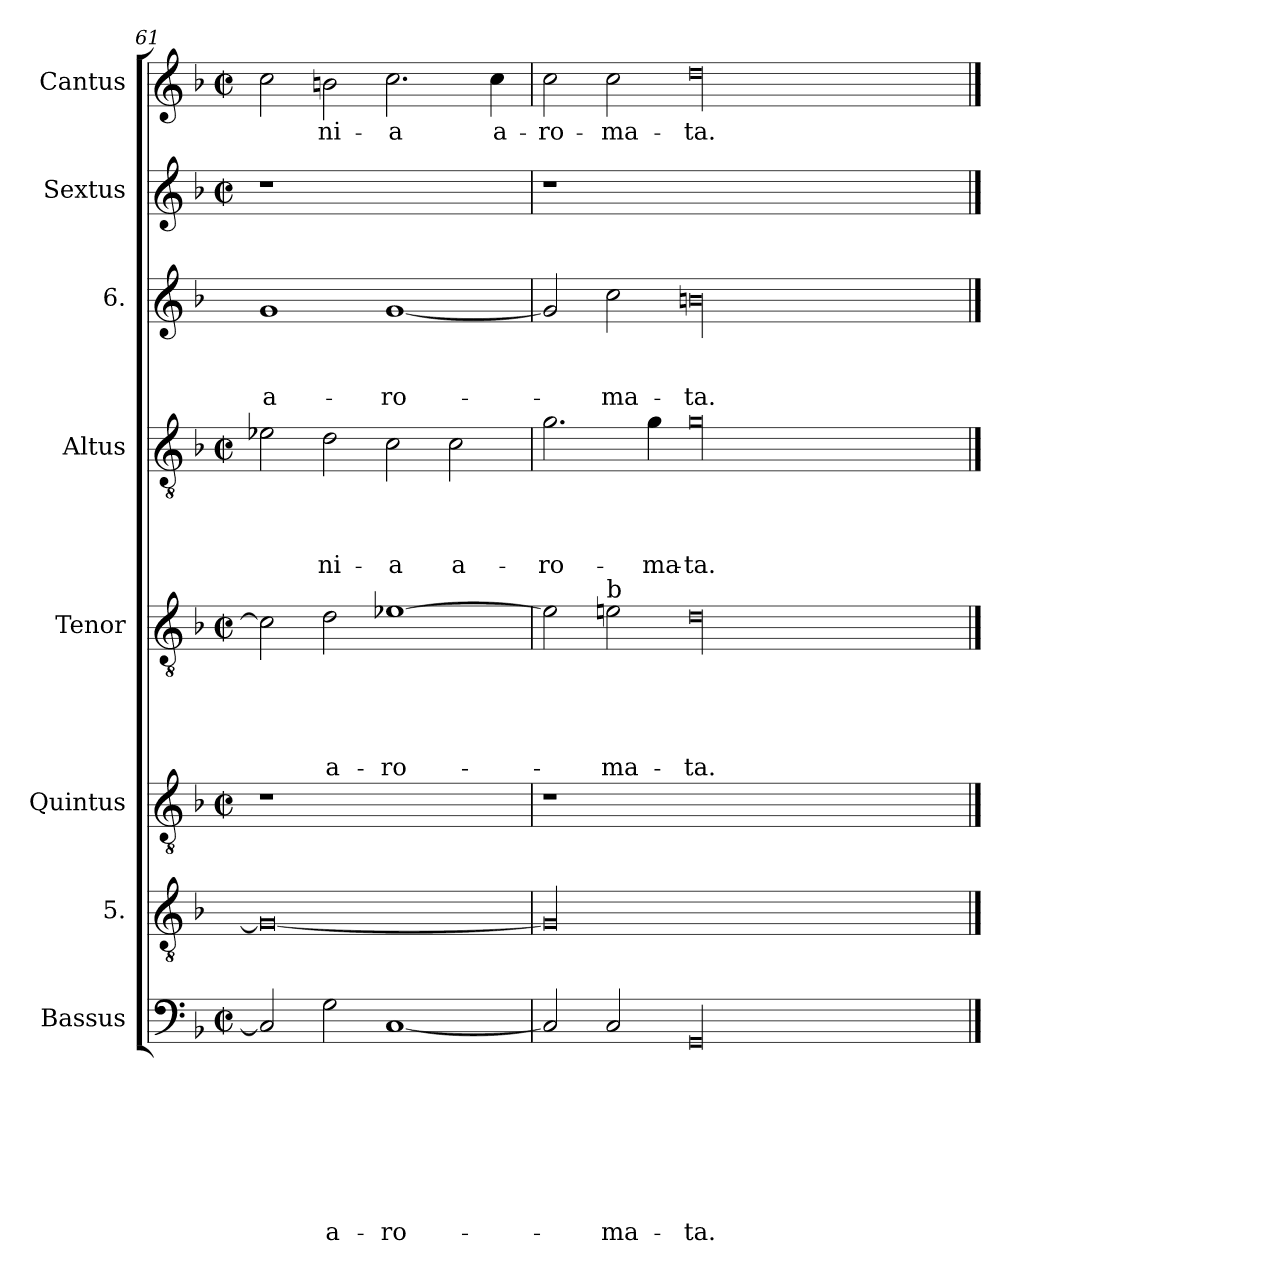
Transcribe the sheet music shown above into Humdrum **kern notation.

**kern	**text	**text	**text	**text	**text	**text	**text	**text	**kern	**text	**kern	**kern	**text	**text	**text	**text	**text	**kern	**text	**text	**text	**text	**kern	**text	**text	**text	**kern	**kern	**text
*part8	*part8	*part8	*part8	*part8	*part8	*part8	*part8	*part8	*part7	*part7	*part6	*part5	*part5	*part5	*part5	*part5	*part5	*part4	*part4	*part4	*part4	*part4	*part3	*part3	*part3	*part3	*part2	*part1	*part1
*staff8	*staff8	*staff8	*staff8	*staff8	*staff8	*staff8	*staff8	*staff8	*staff7	*staff7	*staff6	*staff5	*staff5	*staff5	*staff5	*staff5	*staff5	*staff4	*staff4	*staff4	*staff4	*staff4	*staff3	*staff3	*staff3	*staff3	*staff2	*staff1	*staff1
*I"Bassus	*	*	*	*	*	*	*	*	*I"5.	*	*I"Quintus	*I"Tenor	*	*	*	*	*	*I"Altus	*	*	*	*	*I"6.	*	*	*	*I"Sextus	*I"Cantus	*
*I'B.	*	*	*	*	*	*	*	*	*	*	*	*I'T.	*	*	*	*	*	*I'A.	*	*	*	*	*	*	*	*	*	*I'C.	*
*clefF4	*	*	*	*	*	*	*	*	*clefGv2	*	*clefGv2	*clefGv2	*	*	*	*	*	*clefGv2	*	*	*	*	*clefG2	*	*	*	*clefG2	*clefG2	*
*k[b-]	*	*	*	*	*	*	*	*	*k[b-]	*	*k[b-]	*k[b-]	*	*	*	*	*	*k[b-]	*	*	*	*	*k[b-]	*	*	*	*k[b-]	*k[b-]	*
*F:	*	*	*	*	*	*	*	*	*F:	*	*F:	*F:	*	*	*	*	*	*F:	*	*	*	*	*F:	*	*	*	*F:	*F:	*
*M2/2	*	*	*	*	*	*	*	*	*	*	*M2/2	*M2/2	*	*	*	*	*	*M2/2	*	*	*	*	*	*	*	*	*M2/2	*M2/2	*
*met(c|)	*	*	*	*	*	*	*	*	*	*	*met(c|)	*met(c|)	*	*	*	*	*	*met(c|)	*	*	*	*	*	*	*	*	*met(c|)	*met(c|)	*
=61	=61	=61	=61	=61	=61	=61	=61	=61	=61	=61	=61	=61	=61	=61	=61	=61	=61	=61	=61	=61	=61	=61	=61	=61	=61	=61	=61	=61	=61
!	!	!	!	!	!	!	!	!	!	!	!	!	!	!	!	!	!	!	!	!	!	!	!	!	!	!LO:LY:b:rj	!	!	!
2C/]	.	.	.	.	.	.	.	.	0G_	.	1r	2c\]	.	.	.	.	.	2e-X\	.	.	.	.	1g	.	.	a-	1r	2cc\	.
!	!	!	!	!	!	!	!	!LO:LY:b	!	!	!	!	!	!	!	!	!LO:LY:b	!	!	!	!	!LO:LY:b	!	!	!	!	!	!	!LO:LY:b
2G\	.	.	.	.	.	.	.	a-	.	.	.	2d\	.	.	.	.	a-	2d\	.	.	.	-ni-	.	.	.	.	.	2bn\	-ni-
!	!	!	!	!	!	!	!	!LO:LY:b	!	!	!	!	!	!	!	!	!LO:LY:b	!	!	!	!	!LO:LY:b	!	!	!	!LO:LY:b	!	!	!LO:LY:b
[<1C	.	.	.	.	.	.	.	-ro-	.	.	1ryy	[>1e-X	.	.	.	.	-ro-	2c\	.	.	.	-a	[<1g	.	.	-ro-	1ryy	2.cc\	-a
!	!	!	!	!	!	!	!	!	!	!	!	!	!	!	!	!	!	!	!	!	!	!LO:LY:b	!	!	!	!	!	!	!
.	.	.	.	.	.	.	.	.	.	.	.	.	.	.	.	.	.	2c\	.	.	.	a-	.	.	.	.	.	.	.
!	!	!	!	!	!	!	!	!	!	!	!	!	!	!	!	!	!	!	!	!	!	!	!	!	!	!	!	!	!LO:LY:b
.	.	.	.	.	.	.	.	.	.	.	.	.	.	.	.	.	.	.	.	.	.	.	.	.	.	.	.	4cc\	a-
=62	=62	=62	=62	=62	=62	=62	=62	=62	=62	=62	=62	=62	=62	=62	=62	=62	=62	=62	=62	=62	=62	=62	=62	=62	=62	=62	=62	=62	=62
!	!	!	!	!	!	!	!	!	!	!	!	!	!	!	!	!	!	!	!	!	!	!LO:LY:b	!	!	!	!	!	!	!LO:LY:b
2C/]	.	.	.	.	.	.	.	.	00G]	.	1r	2e-\]	.	.	.	.	.	2.g\	.	.	.	-ro-	2g/]	.	.	.	1r	2cc\	-ro-
!	!	!	!	!	!	!	!	!	!	!	!	!LO:TX:a:t=b	!	!	!	!	!	!	!	!	!	!	!	!	!	!	!	!	!
!	!	!	!	!	!	!	!	!LO:LY:b	!	!	!	!	!	!	!	!	!LO:LY:b	!	!	!	!	!	!	!	!	!LO:LY:b	!	!	!LO:LY:b
2C/	.	.	.	.	.	.	.	-ma-	.	.	.	2e\	.	.	.	.	-ma-	.	.	.	.	.	2cc\	.	.	-ma-	.	2cc\	-ma-
!	!	!	!	!	!	!	!	!	!	!	!	!	!	!	!	!	!	!	!	!	!	!LO:LY:b	!	!	!	!	!	!	!
.	.	.	.	.	.	.	.	.	.	.	.	.	.	.	.	.	.	4g\	.	.	.	-ma-	.	.	.	.	.	.	.
!	!	!	!	!	!	!	!	!LO:LY:b	!	!	!	!	!	!	!	!	!LO:LY:b	!	!	!	!	!LO:LY:b	!	!	!	!LO:LY:b	!	!	!LO:LY:b
00GG	.	.	.	.	.	.	.	-ta.	.	.	00ryy	00d	.	.	.	.	-ta.	00g	.	.	.	-ta.	00bn	.	.	-ta.	00ryy	00dd	-ta.
.	.	.	.	.	.	.	.	.	1ryy	.	.	.	.	.	.	.	.	.	.	.	.	.	.	.	.	.	.	.	.
==	==	==	==	==	==	==	==	==	==	==	==	==	==	==	==	==	==	==	==	==	==	==	==	==	==	==	==	==	==
*-	*-	*-	*-	*-	*-	*-	*-	*-	*-	*-	*-	*-	*-	*-	*-	*-	*-	*-	*-	*-	*-	*-	*-	*-	*-	*-	*-	*-	*-
